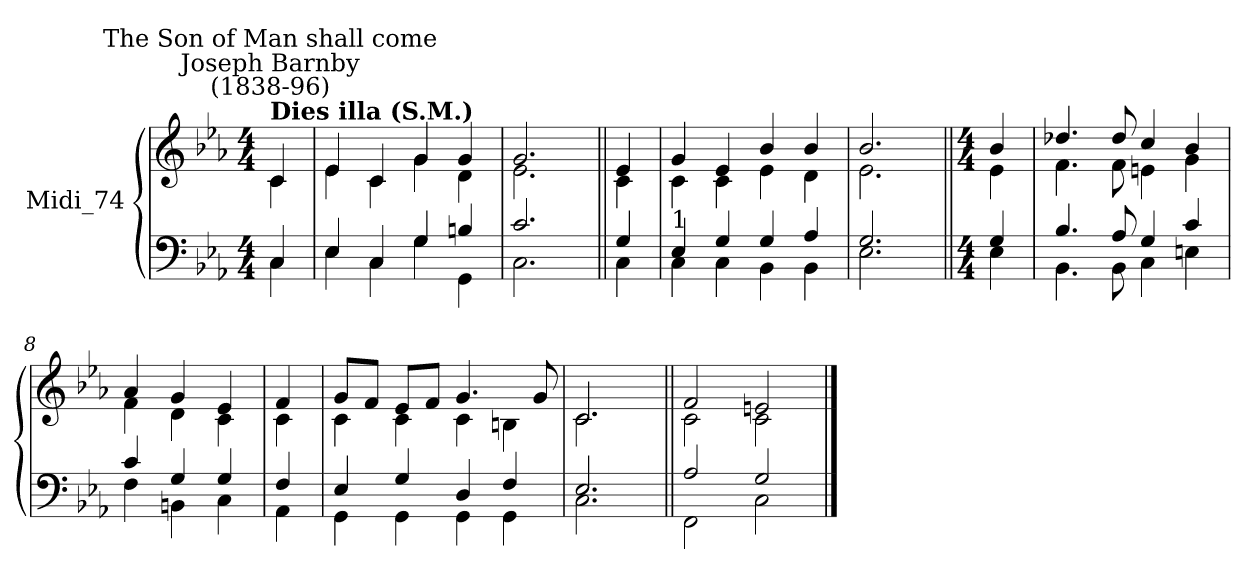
**kern	**kern
*part2	*part1
*staff2	*staff1
*I"Midi_74	*I"Midi_74
*clefF4	*clefG2
*k[b-e-a-]	*k[b-e-a-]
*E-:	*E-:
*M4/4	*M4/4
=	=
*^	*^
!	!	!LO:TX:a:B:t=Dies illa (S.M.)	!
!	!	!LO:TX:a:cj:t=Joseph Barnby\n(1838-96)	!
!	!	!LO:TX:a:cj:t=The Son of Man shall come	!
4C/	4C\	4c/	4c\
=1	=1	=1	=1
4E-/	4E-\	4e-/	4e-\
4C/	4C\	4c/	4c\
4G/	4G\	4g/	4g\
4Bn/	4GG\	4g/	4d\
=2	=2	=2	=2
2.c/	2.C\	2.g/	2.e-\
=3||	=3||	=3||	=3||
4G/	4C\	4e-/	4c\
=4	=4	=4	=4
!	!	!LO:TX:b:t=1	!
4E-/	4C\	4g/	4c\
4G/	4C\	4e-/	4c\
4G/	4BB-\	4b-/	4e-\
4A-/	4BB-\	4b-/	4d\
=5	=5	=5	=5
2.G/	2.E-\	2.b-/	2.e-\
!!LO:LB:g=z	!!
=6||	=6||	=6||	=6||
*M4/4	*	*M4/4	*
4G/	4E-\	4b-/	4e-\
=7	=7	=7	=7
4.B-/	4.BB-\	4.dd-X/	4.f\
8A-/	8BB-\	8dd-/	8f\
4G/	4C\	4cc/	4en\
4c/	4En\	4b-/	4g\
=8	=8	=8	=8
4c/	4F\	4a-/	4f\
4G/	4BBn\	4g/	4d\
4G/	4C\	4e-/	4c\
=9	=9	=9	=9
4F/	4AA-\	4f/	4c\
=10	=10	=10	=10
4E-/	4GG\	8g/L	4c\
.	.	8f/J	.
4G/	4GG\	8e-/L	4c\
.	.	8f/J	.
4D/	4GG\	4.g/	4c\
4F/	4GG\	.	4Bn\
.	.	8g/	.
=11	=11	=11	=11
2.E-/	2.C\	2.c/	2.c\
=12||	=12||	=12||	=12||
2A-/	2FF\	2f/	2c\
2G/	2C\	2en/	2c\
*v	*v	*	*
*	*v	*v
==	==
*-	*-
